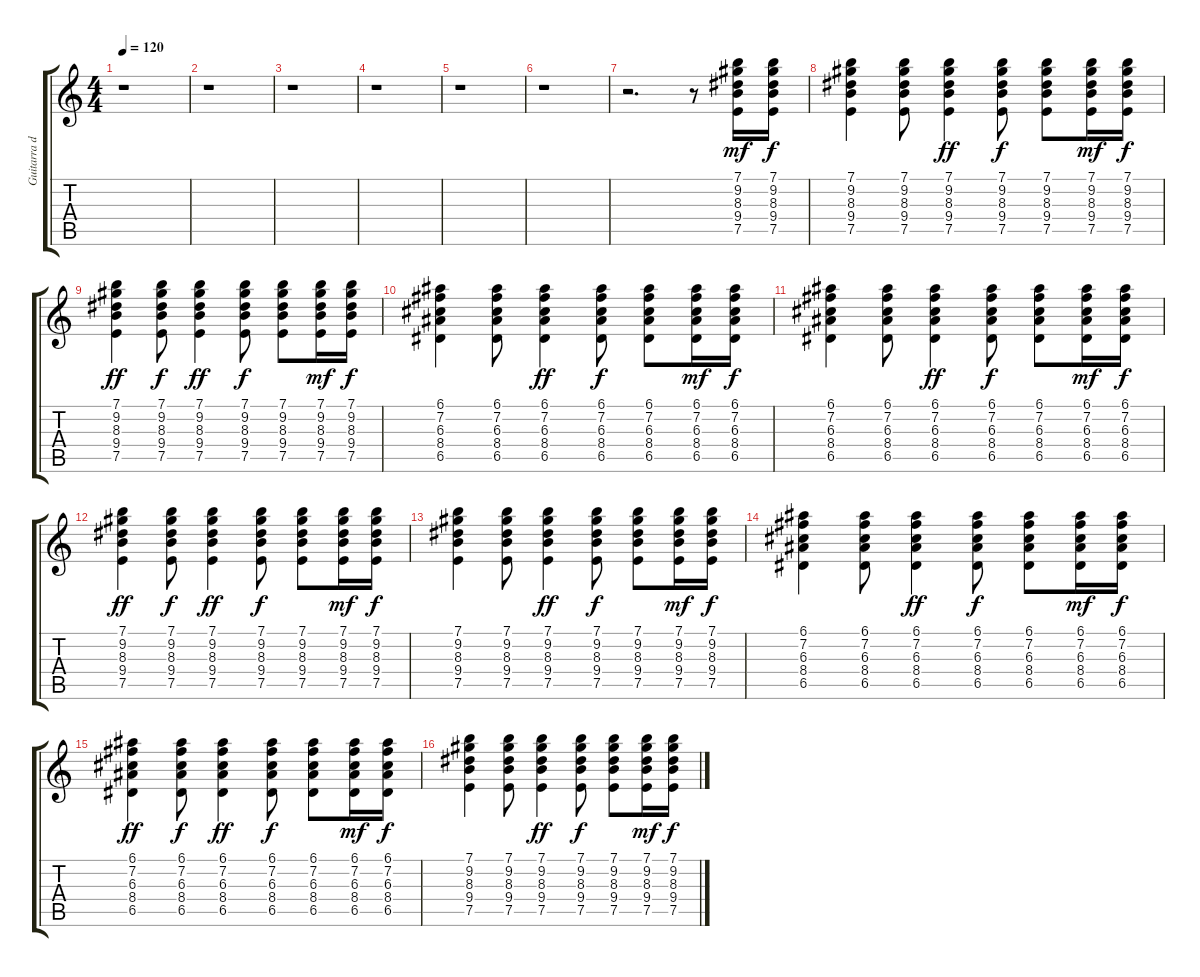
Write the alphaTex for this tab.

\track ("Guitarra de Apoyo" "Guitarra d") {instrument acousticguitarsteel}
\staff {score tabs}
\tuning (E4 B3 G3 D3 A2 E2) {hide}
\ts (4 4)
\tempo 120
\clef g2
\ks c
r.1{dy f} |
r.1 |
r.1 |
r.1 |
r.1 |
r.1 |
r.2{d} r.8 (7.1 9.2 8.3 9.4 7.5).16{dy mf} (7.1 9.2 8.3 9.4 7.5).16{dy f} |
(7.1 9.2 8.3 9.4 7.5).4 (7.1 9.2 8.3 9.4 7.5).8 (7.1 9.2 8.3 9.4 7.5).4{dy ff} (7.1 9.2 8.3 9.4 7.5).8{dy f} (7.1 9.2 8.3 9.4 7.5).8 (7.1 9.2 8.3 9.4 7.5).16{dy mf} (7.1 9.2 8.3 9.4 7.5).16{dy f} |
(7.1 9.2 8.3 9.4 7.5).4{dy ff} (7.1 9.2 8.3 9.4 7.5).8{dy f} (7.1 9.2 8.3 9.4 7.5).4{dy ff} (7.1 9.2 8.3 9.4 7.5).8{dy f} (7.1 9.2 8.3 9.4 7.5).8 (7.1 9.2 8.3 9.4 7.5).16{dy mf} (7.1 9.2 8.3 9.4 7.5).16{dy f} |
(6.1 7.2 6.3 8.4 6.5).4 (6.1 7.2 6.3 8.4 6.5).8 (6.1 7.2 6.3 8.4 6.5).4{dy ff} (6.1 7.2 6.3 8.4 6.5).8{dy f} (6.1 7.2 6.3 8.4 6.5).8 (6.1 7.2 6.3 8.4 6.5).16{dy mf} (6.1 7.2 6.3 8.4 6.5).16{dy f} |
(6.1 7.2 6.3 8.4 6.5).4 (6.1 7.2 6.3 8.4 6.5).8 (6.1 7.2 6.3 8.4 6.5).4{dy ff} (6.1 7.2 6.3 8.4 6.5).8{dy f} (6.1 7.2 6.3 8.4 6.5).8 (6.1 7.2 6.3 8.4 6.5).16{dy mf} (6.1 7.2 6.3 8.4 6.5).16{dy f} |
(7.1 9.2 8.3 9.4 7.5).4{dy ff} (7.1 9.2 8.3 9.4 7.5).8{dy f} (7.1 9.2 8.3 9.4 7.5).4{dy ff} (7.1 9.2 8.3 9.4 7.5).8{dy f} (7.1 9.2 8.3 9.4 7.5).8 (7.1 9.2 8.3 9.4 7.5).16{dy mf} (7.1 9.2 8.3 9.4 7.5).16{dy f} |
(7.1 9.2 8.3 9.4 7.5).4 (7.1 9.2 8.3 9.4 7.5).8 (7.1 9.2 8.3 9.4 7.5).4{dy ff} (7.1 9.2 8.3 9.4 7.5).8{dy f} (7.1 9.2 8.3 9.4 7.5).8 (7.1 9.2 8.3 9.4 7.5).16{dy mf} (7.1 9.2 8.3 9.4 7.5).16{dy f} |
(6.1 7.2 6.3 8.4 6.5).4 (6.1 7.2 6.3 8.4 6.5).8 (6.1 7.2 6.3 8.4 6.5).4{dy ff} (6.1 7.2 6.3 8.4 6.5).8{dy f} (6.1 7.2 6.3 8.4 6.5).8 (6.1 7.2 6.3 8.4 6.5).16{dy mf} (6.1 7.2 6.3 8.4 6.5).16{dy f} |
(6.1 7.2 6.3 8.4 6.5).4{dy ff} (6.1 7.2 6.3 8.4 6.5).8{dy f} (6.1 7.2 6.3 8.4 6.5).4{dy ff} (6.1 7.2 6.3 8.4 6.5).8{dy f} (6.1 7.2 6.3 8.4 6.5).8 (6.1 7.2 6.3 8.4 6.5).16{dy mf} (6.1 7.2 6.3 8.4 6.5).16{dy f} |
(7.1 9.2 8.3 9.4 7.5).4 (7.1 9.2 8.3 9.4 7.5).8 (7.1 9.2 8.3 9.4 7.5).4{dy ff} (7.1 9.2 8.3 9.4 7.5).8{dy f} (7.1 9.2 8.3 9.4 7.5).8 (7.1 9.2 8.3 9.4 7.5).16{dy mf} (7.1 9.2 8.3 9.4 7.5).16{dy f}
